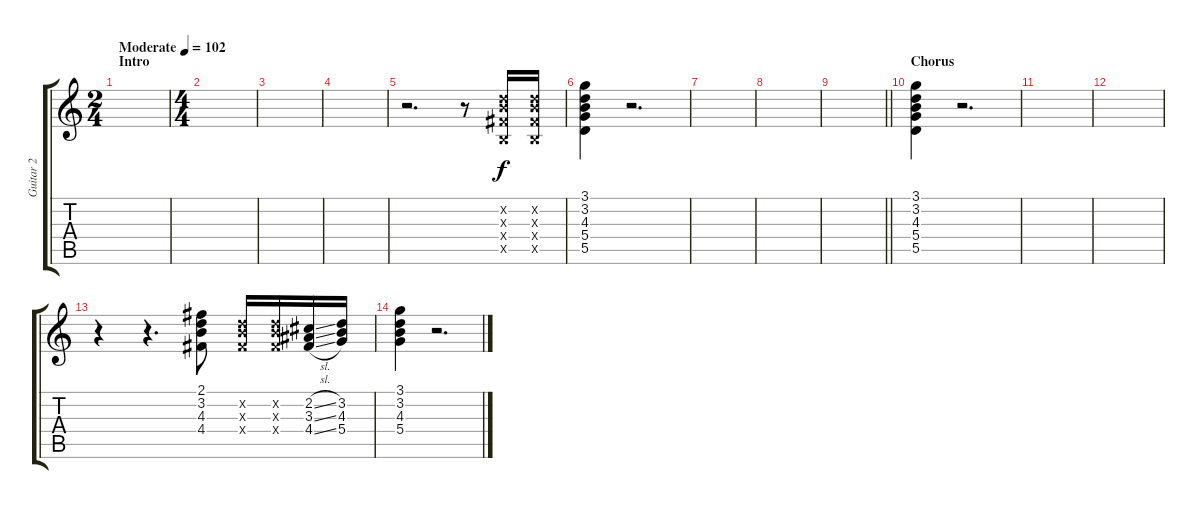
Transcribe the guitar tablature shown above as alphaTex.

\track ("Guitar 2" "Guitar 2") {instrument overdrivenguitar bank 255}
\staff {score tabs}
\tuning (E4 B3 G3 D3 A2 E2) {hide}
\ts (2 4)
\section ("" "Intro")
\tempo (102 "Moderate")
\clef g2
\ks c
|
\ts (4 4)
|
|
|
r.2{d} r.8 (3.2{x} 4.3{x} 4.4{x} 2.5{x}).16 (3.2{x} 4.3{x} 4.4{x} 2.5{x}).16 |
(3.1 3.2 4.3 5.4 5.5).4 r.2{d} |
|
|
\barLineRight lightlight
|
\section ("" "Chorus")
(3.1 3.2 4.3 5.4 5.5).4 r.2{d} |
|
|
r.4 r.4{d} (2.1 3.2 4.3 4.4).8 (3.2{x} 4.3{x} 4.4{x}).16 (3.2{x} 4.3{x} 4.4{x}).16 (2.2{sl} 3.3{sl} 4.4{sl}).16 (3.2 4.3 5.4).16 |
(3.1 3.2 4.3 5.4).4 r.2{d}
